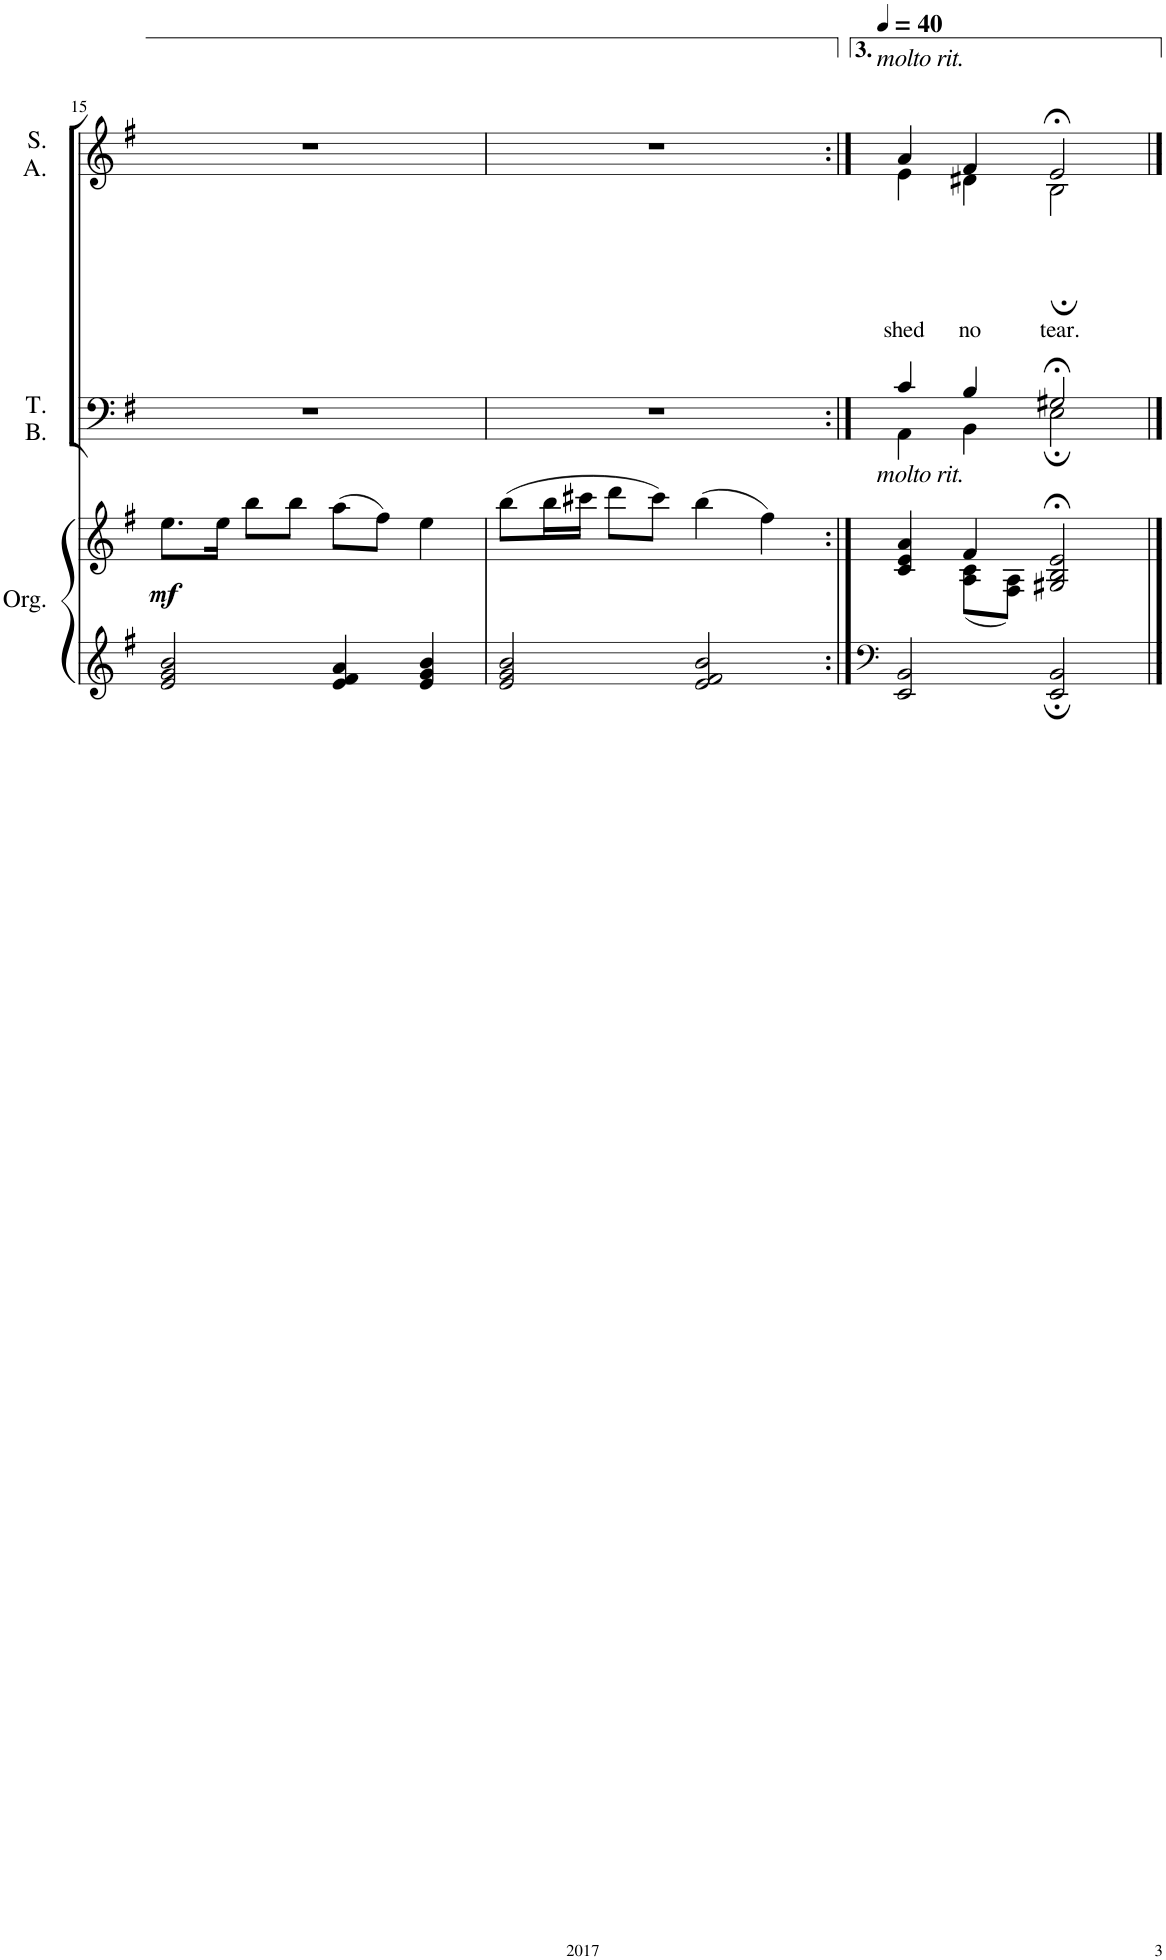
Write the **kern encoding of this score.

**kern	**kern	**dynam	**kern	**kern	**text
*part3	*part3	*part3	*part2	*part1	*part1
*staff4	*staff3	*staff3/4	*staff2	*staff1	*staff1
*I"Organ	*	*	*I"Tenor Bass	*I"Soprano Alto	*
*I'Org.	*	*	*I'T. B.	*I'S. A.	*
!!LO:PB:g=z
*clefG2	*clefG2	*	*clefF4	*clefG2	*
*k[f#]	*k[f#]	*	*k[f#]	*k[f#]	*
*M4/4	*M4/4	*	*M4/4	*M4/4	*
=15	=15	=15	=15	=15	=15
*	*	*	*^	*^	*
!	!	!LO:DY:b	!	!	!	!	!
2e/ 2g/ 2b/	8.ee\L	mf	1r	1ryy	1r	1ryy	.
.	16ee\Jk	.	.	.	.	.	.
.	8bb\L	.	.	.	.	.	.
.	8bb\J	.	.	.	.	.	.
4e/ 4f#/ 4a/	(8aa\L	.	.	.	.	.	.
.	8ff#\J)	.	.	.	.	.	.
4e/ 4g/ 4b/	4ee\	.	.	.	.	.	.
*	*	*	*v	*v	*	*	*
*	*	*	*	*v	*v	*
=16	=16	=16	=16	=16	=16
2e/ 2g/ 2b/	(8bb\L	.	1r	1r	.
.	16bb\L	.	.	.	.
.	16ccc#X\JJ	.	.	.	.
.	8ddd\L	.	.	.	.
.	8ccc#\J)	.	.	.	.
2e/ 2f#/ 2b/	(4bb\	.	.	.	.
.	4ff#\)	.	.	.	.
=17:|!	=17:|!	=17:|!	=17:|!	=17:|!	=17:|!
*clefF4	*	*	*	*	*
*	*	*	*	*MM40	*
*	*^	*	*^	*	*
!	!	!	!	!	!	!LO:TX:a:i:t=molto rit.	!
!	!LO:TX:a:i:t=molto rit.	!	!	!	!	!	!
!	!	!	!	!	!	!	!LO:LY:b
*	*	*	*	*	*	*^	*
2EE/ 2BB/	4c/ 4e/ 4a/	4ryy	.	4c/	4AA\	4a/	4e\	shed
!	!	!	!	!	!	!	!	!LO:LY:b
.	4f#/	(8A\ 8c\L	.	4B/	4BB\	4f#/	4d#X\	no
.	.	8F#\ 8A\J)	.	.	.	.	.	.
!	!	!	!	!	!	!	!	!LO:LY:b
2EE/; 2BB/;	2G#X/;< 2B/;< 2e/;<	2ryy	.	2G#X;</	2E;\	2e;</	2B;\	tear.
*	*v	*v	*	*	*	*v	*v	*
*	*	*	*v	*v	*	*
==	==	==	==	==	==
*-	*-	*-	*-	*-	*-
